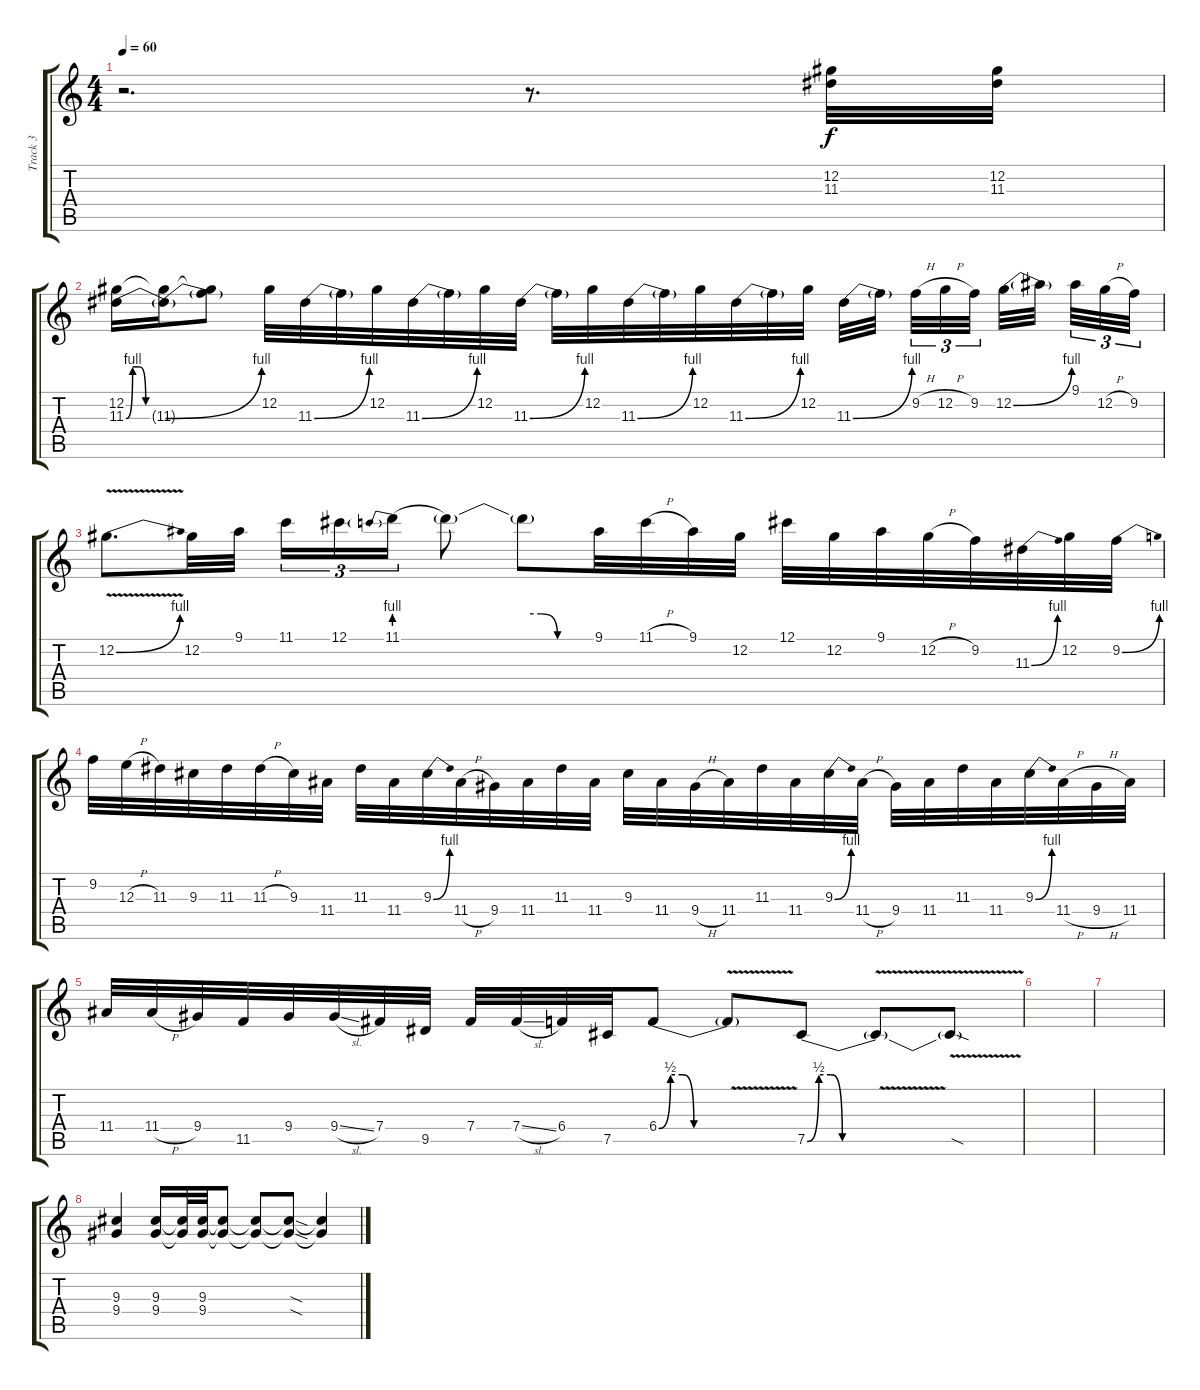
\track ("Track 3" "Track 3") {instrument distortionguitar}
\staff {score tabs}
\tuning (Db4 Ab3 E3 B2 Gb2 Db2) {hide}
\ts (4 4)
\tempo 60
\clef g2
\ks c
r.2{d dy f} r.8{d volume 13} (12.2 11.3).32 (12.2 11.3).32 |
(12.2 11.3{be (custom 0 0 10 4 20 4 30 0 60 0)}).16 (12.2{t} 11.3{be (bend 0 0 60 4) t}).16 (12.2{t} 11.3{t}).8 12.2.32 11.3{be (bend 0 0 60 4)}.32 11.3{t}.32 12.2.32 11.3{be (bend 0 0 60 4)}.32 11.3{t}.32 12.2.32 11.3{be (bend 0 0 60 4)}.32 11.3{t}.32 12.2.32 11.3{be (bend 0 0 60 4)}.32 11.3{t}.32 12.2.32 11.3{be (bend 0 0 60 4)}.32 11.3{t}.32 12.2.32 11.3{be (bend 0 0 60 4)}.32 11.3{t}.32{beam splitsecondary} 9.2{h}.32{tu (3 2)} 12.2{h}.32{tu (3 2)} 9.2.32{tu (3 2) beam splitsecondary} 12.2{be (bend 0 0 60 4)}.32 12.2{t}.32{beam splitsecondary} 9.1.32{tu (3 2)} 12.2{h}.32{tu (3 2)} 9.2.32{tu (3 2)} |
12.2{be (bend 0 0 60 4) v}.8{d} 12.2.32 9.1.32 11.1.16{tu (3 2)} 12.1.16{tu (3 2)} 11.1{be (prebend 0 4 60 4)}.16{tu (3 2)} 11.1{t}.8 11.1{be (custom 0 4 15 4 30 0 60 0) t}.8 9.1.32 11.1{h}.32 9.1.32 12.2.32 12.1.32 12.2.32 9.1.32 12.2{h}.32 9.2.32 11.3{be (bend 0 0 60 4)}.32 12.2.32 9.2{be (bend 0 0 60 4)}.32 |
9.2.32 12.3{h}.32 11.3.32 9.3.32 11.3.32 11.3{h}.32 9.3.32 11.4.32 11.3.32 11.4.32 9.3{be (bend 0 0 60 4)}.32 11.4{h}.32 9.4.32 11.4.32 11.3.32 11.4.32 9.3.32 11.4.32 9.4{h}.32 11.4.32 11.3.32 11.4.32 9.3{be (bend 0 0 60 4)}.32 11.4{h}.32 9.4.32 11.4.32 11.3.32 11.4.32 9.3{be (bend 0 0 60 4)}.32 11.4{h}.32 9.4{h}.32 11.4.32 |
11.4.32 11.4{h}.32 9.4.32 11.5.32 9.4.32 9.4{sl}.32 7.4.32 9.5.32 7.4.32 7.4{sl}.32 6.4.32 7.5.32 6.4{be (custom 0 0 10 2 20 2 30 0 60 0)}.8 6.4{v t}.8 7.5{be (custom 0 0 10 2 20 2 30 0 60 0)}.8 7.5{v t}.8 7.5{sod t}.8 |
|
|
(9.3 9.4).4 (9.3 9.4).16 (9.3{t} 9.4{t}).32 (9.3 9.4).32 (9.3{t} 9.4{t}).8 (9.3{t} 9.4{t}).8 (9.3{sod t} 9.4{sod t}).8 (9.3{t} 9.4{t}).4
